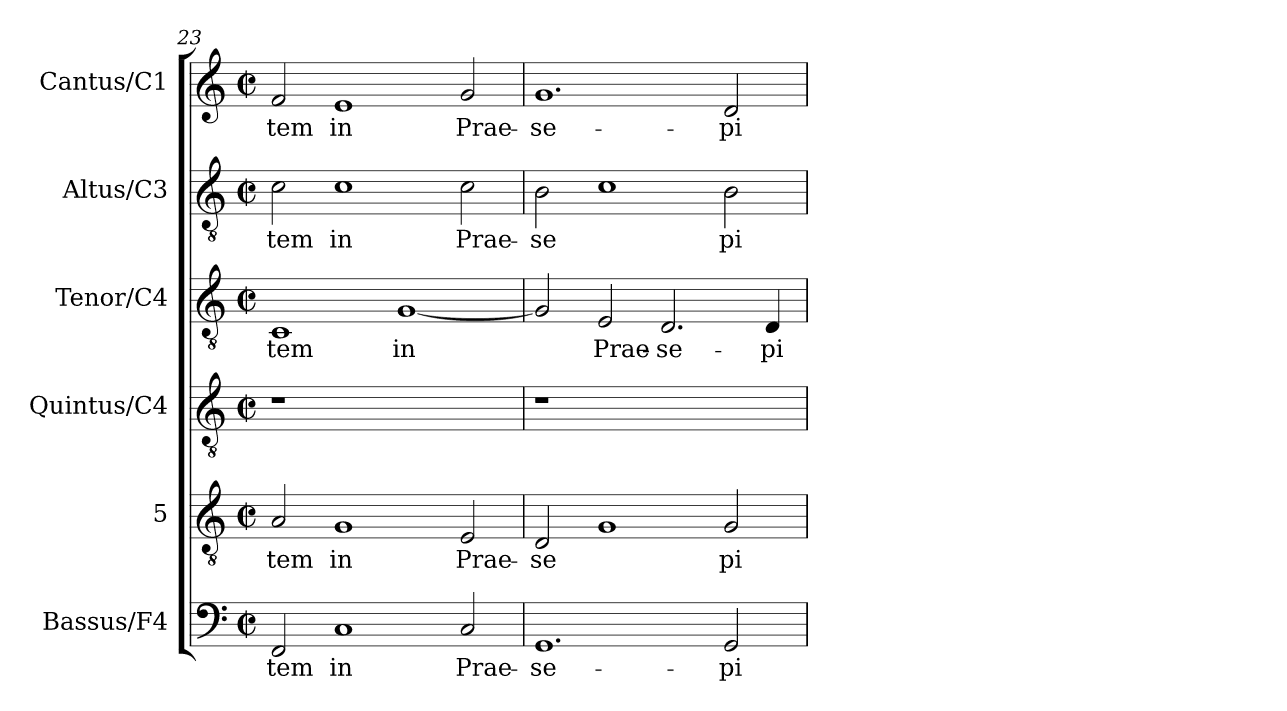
**kern	**text	**kern	**text	**kern	**kern	**text	**kern	**text	**kern	**text
*part6	*part6	*part5	*part5	*part4	*part3	*part3	*part2	*part2	*part1	*part1
*staff6	*staff6	*staff5	*staff5	*staff4	*staff3	*staff3	*staff2	*staff2	*staff1	*staff1
*I"Bassus/F4	*	*I"5	*	*I"Quintus/C4	*I"Tenor/C4	*	*I"Altus/C3	*	*I"Cantus/C1	*
*I'B	*	*	*	*	*I'T	*	*I'A	*	*I'C	*
*clefF4	*	*clefGv2	*	*clefGv2	*clefGv2	*	*clefGv2	*	*clefG2	*
*k[]	*	*k[]	*	*k[]	*k[]	*	*k[]	*	*k[]	*
*C:	*	*C:	*	*C:	*C:	*	*C:	*	*C:	*
*M2/2	*	*M2/2	*	*M2/2	*M2/2	*	*M2/2	*	*M2/2	*
*met(c|)	*	*met(c|)	*	*met(c|)	*met(c|)	*	*met(c|)	*	*met(c|)	*
=23	=23	=23	=23	=23	=23	=23	=23	=23	=23	=23
!	!LO:LY:b:rj	!	!LO:LY:b:cj	!	!	!LO:LY:b:rj	!	!LO:LY:b:rj	!	!LO:LY:b:rj
2FF/	-tem	2A/	-tem	1r	1C	-tem	2c\	-tem	2f/	-tem
!	!LO:LY:b:rj	!	!LO:LY:b:cj	!	!	!	!	!LO:LY:b:rj	!	!LO:LY:b:rj
1C	in	1G	in	.	.	.	1c	in	1e	in
!	!	!	!	!	!	!LO:LY:b:rj	!	!	!	!
.	.	.	.	1ryy	[<1G	in	.	.	.	.
!	!LO:LY:b:rj	!	!LO:LY:b:cj	!	!	!	!	!LO:LY:b:rj	!	!LO:LY:b:rj
2C/	Prae-	2E/	Prae-	.	.	.	2c\	Prae-	2g/	Prae-
=24	=24	=24	=24	=24	=24	=24	=24	=24	=24	=24
!	!LO:LY:b:rj	!	!LO:LY:b:cj	!	!	!LO:LY:b:rj	!	!LO:LY:b:rj	!	!LO:LY:b:rj
1.GG	-se-	2D/	-se-	1r	2G/]	.	2B\	-se-	1.g	-se-
!	!	!	!LO:LY:b:cj	!	!	!LO:LY:b:rj	!	!LO:LY:b:rj	!	!
.	.	1G	--	.	2E/	Prae-	1c	--	.	.
!	!	!	!	!	!	!LO:LY:b:rj	!	!	!	!
.	.	.	.	1ryy	2.D/	-se-	.	.	.	.
!	!LO:LY:b:rj	!	!LO:LY:b:cj	!	!	!	!	!LO:LY:b:rj	!	!LO:LY:b:rj
2GG/	-pi-	2G/	-pi-	.	.	.	2B\	-pi-	2d/	-pi-
!	!	!	!	!	!	!LO:LY:b:rj	!	!	!	!
.	.	.	.	.	4D/	-pi-	.	.	.	.
=	=	=	=	=	=	=	=	=	=	=
*-	*-	*-	*-	*-	*-	*-	*-	*-	*-	*-
